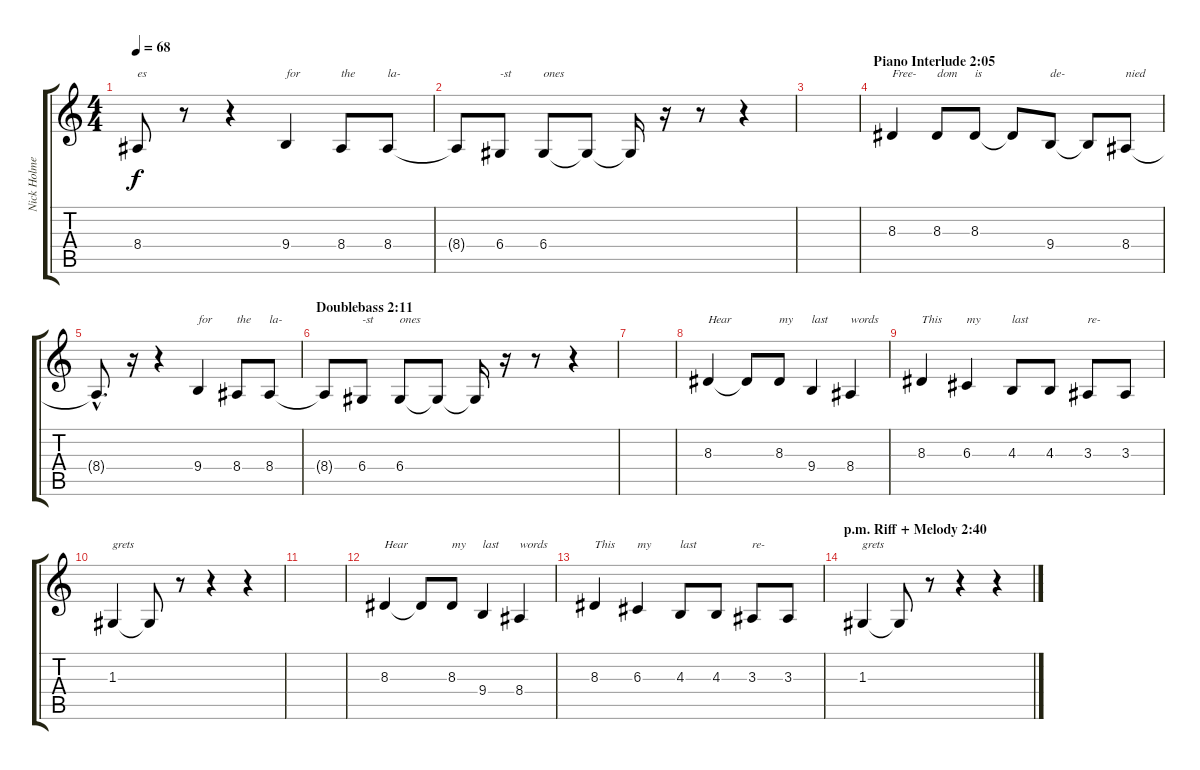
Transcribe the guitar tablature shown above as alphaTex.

\track ("Nick Holmes (Voice)" "Nick Holme") {instrument oboe}
\staff {score tabs}
\tuning (E4 B3 G3 D3 A2 E2) {hide}
\ts (4 4)
\tempo 68
\clef g2
\ks c
8.4{t}.8{txt "es" dy f} r.8 r.4 9.4.4{txt "for"} 8.4.8{txt "the"} 8.4.8{txt "la-"} |
8.4{t}.8 6.4.8{txt "-st"} 6.4.8{txt "ones"} 6.4{t}.8 6.4{t}.16 r.16 r.8 r.4 |
|
\section ("" "Piano Interlude 2:05")
8.3.4{txt "Free-"} 8.3.8{txt "dom"} 8.3.8{txt "is"} 8.3{t}.8 9.4.8{txt "de-"} 9.4{t}.8 8.4.8{txt "nied"} |
8.4{hac t}.8{d} r.16 r.4 9.4.4{txt "for"} 8.4.8{txt "the"} 8.4.8{txt "la-"} |
\section ("" "Doublebass 2:11")
8.4{t}.8 6.4.8{txt "-st"} 6.4.8{txt "ones"} 6.4{t}.8 6.4{t}.16 r.16 r.8 r.4 |
|
8.3.4{txt "Hear"} 8.3{t}.8 8.3.8{txt "my"} 9.4.4{txt "last"} 8.4.4{txt "words"} |
8.3.4{txt "This"} 6.3.4{txt "my"} 4.3.8{txt "last"} 4.3.8 3.3.8{txt "re-"} 3.3.8 |
1.3.4{txt "grets"} 1.3{t}.8 r.8 r.4 r.4 |
|
8.3.4{txt "Hear"} 8.3{t}.8 8.3.8{txt "my"} 9.4.4{txt "last"} 8.4.4{txt "words"} |
8.3.4{txt "This"} 6.3.4{txt "my"} 4.3.8{txt "last"} 4.3.8 3.3.8{txt "re-"} 3.3.8 |
\section ("" "p.m. Riff + Melody 2:40")
1.3.4{txt "grets"} 1.3{t}.8 r.8 r.4 r.4
